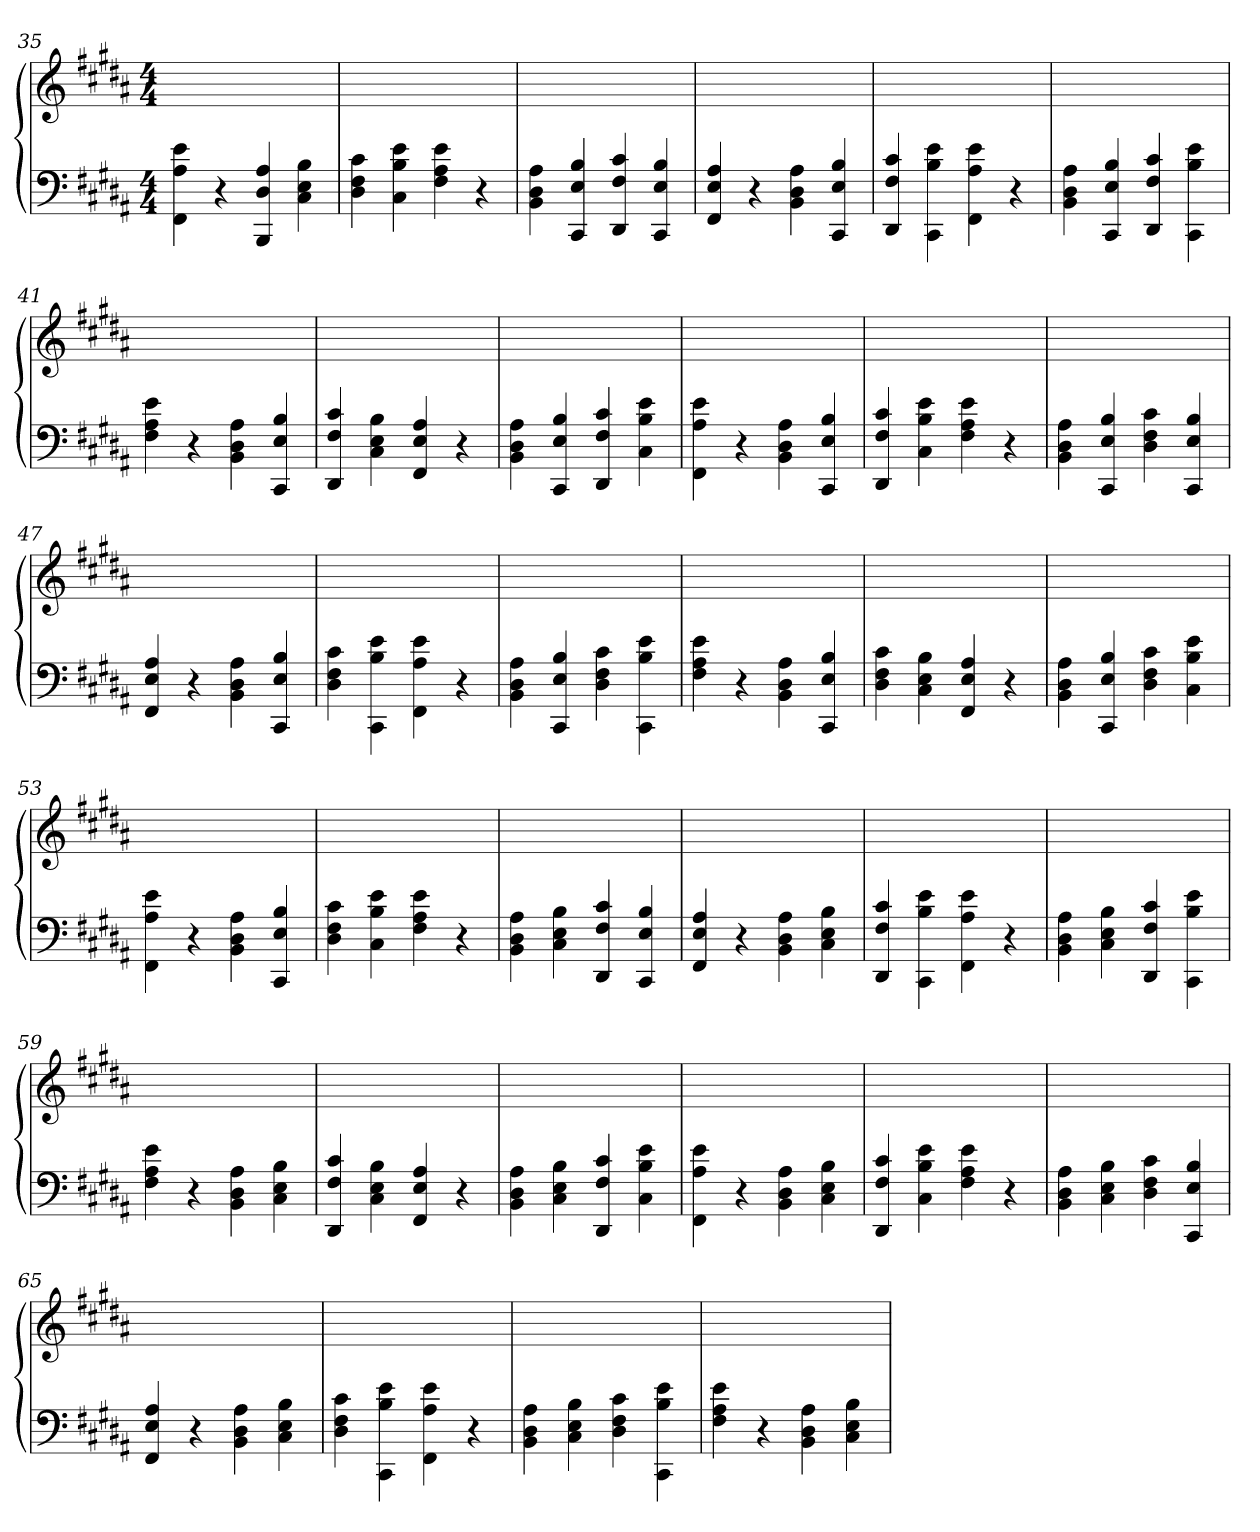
**kern	**kern
*part2	*part1
*staff2	*staff1
*clefF4	*clefG2
*k[f#c#g#d#a#]	*k[f#c#g#d#a#]
*B:	*B:
*M4/4	*M4/4
=35	=35
4FF# 4A# 4e	1ryy
4r	.
4BBB 4D# 4A#	.
4C# 4E 4B	.
=36	=36
4D# 4F# 4c#	1ryy
4C# 4B 4e	.
4F# 4A# 4e	.
4r	.
=37	=37
4BB 4D# 4A#	1ryy
4CC# 4E 4B	.
4DD# 4F# 4c#	.
4CC# 4E 4B	.
=38	=38
4FF# 4E 4A#	1ryy
4r	.
4BB 4D# 4A#	.
4CC# 4E 4B	.
=39	=39
4DD# 4F# 4c#	1ryy
4CC# 4B 4e	.
4FF# 4A# 4e	.
4r	.
=40	=40
4BB 4D# 4A#	1ryy
4CC# 4E 4B	.
4DD# 4F# 4c#	.
4CC# 4B 4e	.
=41	=41
4F# 4A# 4e	1ryy
4r	.
4BB 4D# 4A#	.
4CC# 4E 4B	.
=42	=42
4DD# 4F# 4c#	1ryy
4C# 4E 4B	.
4FF# 4E 4A#	.
4r	.
=43	=43
4BB 4D# 4A#	1ryy
4CC# 4E 4B	.
4DD# 4F# 4c#	.
4C# 4B 4e	.
=44	=44
4FF# 4A# 4e	1ryy
4r	.
4BB 4D# 4A#	.
4CC# 4E 4B	.
=45	=45
4DD# 4F# 4c#	1ryy
4C# 4B 4e	.
4F# 4A# 4e	.
4r	.
=46	=46
4BB 4D# 4A#	1ryy
4CC# 4E 4B	.
4D# 4F# 4c#	.
4CC# 4E 4B	.
=47	=47
4FF# 4E 4A#	1ryy
4r	.
4BB 4D# 4A#	.
4CC# 4E 4B	.
=48	=48
4D# 4F# 4c#	1ryy
4CC# 4B 4e	.
4FF# 4A# 4e	.
4r	.
=49	=49
4BB 4D# 4A#	1ryy
4CC# 4E 4B	.
4D# 4F# 4c#	.
4CC# 4B 4e	.
=50	=50
4F# 4A# 4e	1ryy
4r	.
4BB 4D# 4A#	.
4CC# 4E 4B	.
=51	=51
4D# 4F# 4c#	1ryy
4C# 4E 4B	.
4FF# 4E 4A#	.
4r	.
=52	=52
4BB 4D# 4A#	1ryy
4CC# 4E 4B	.
4D# 4F# 4c#	.
4C# 4B 4e	.
=53	=53
4FF# 4A# 4e	1ryy
4r	.
4BB 4D# 4A#	.
4CC# 4E 4B	.
=54	=54
4D# 4F# 4c#	1ryy
4C# 4B 4e	.
4F# 4A# 4e	.
4r	.
=55	=55
4BB 4D# 4A#	1ryy
4C# 4E 4B	.
4DD# 4F# 4c#	.
4CC# 4E 4B	.
=56	=56
4FF# 4E 4A#	1ryy
4r	.
4BB 4D# 4A#	.
4C# 4E 4B	.
=57	=57
4DD# 4F# 4c#	1ryy
4CC# 4B 4e	.
4FF# 4A# 4e	.
4r	.
=58	=58
4BB 4D# 4A#	1ryy
4C# 4E 4B	.
4DD# 4F# 4c#	.
4CC# 4B 4e	.
=59	=59
4F# 4A# 4e	1ryy
4r	.
4BB 4D# 4A#	.
4C# 4E 4B	.
=60	=60
4DD# 4F# 4c#	1ryy
4C# 4E 4B	.
4FF# 4E 4A#	.
4r	.
=61	=61
4BB 4D# 4A#	1ryy
4C# 4E 4B	.
4DD# 4F# 4c#	.
4C# 4B 4e	.
=62	=62
4FF# 4A# 4e	1ryy
4r	.
4BB 4D# 4A#	.
4C# 4E 4B	.
=63	=63
4DD# 4F# 4c#	1ryy
4C# 4B 4e	.
4F# 4A# 4e	.
4r	.
=64	=64
4BB 4D# 4A#	1ryy
4C# 4E 4B	.
4D# 4F# 4c#	.
4CC# 4E 4B	.
=65	=65
4FF# 4E 4A#	1ryy
4r	.
4BB 4D# 4A#	.
4C# 4E 4B	.
=66	=66
4D# 4F# 4c#	1ryy
4CC# 4B 4e	.
4FF# 4A# 4e	.
4r	.
=67	=67
4BB 4D# 4A#	1ryy
4C# 4E 4B	.
4D# 4F# 4c#	.
4CC# 4B 4e	.
=68	=68
4F# 4A# 4e	1ryy
4r	.
4BB 4D# 4A#	.
4C# 4E 4B	.
=	=
*-	*-
